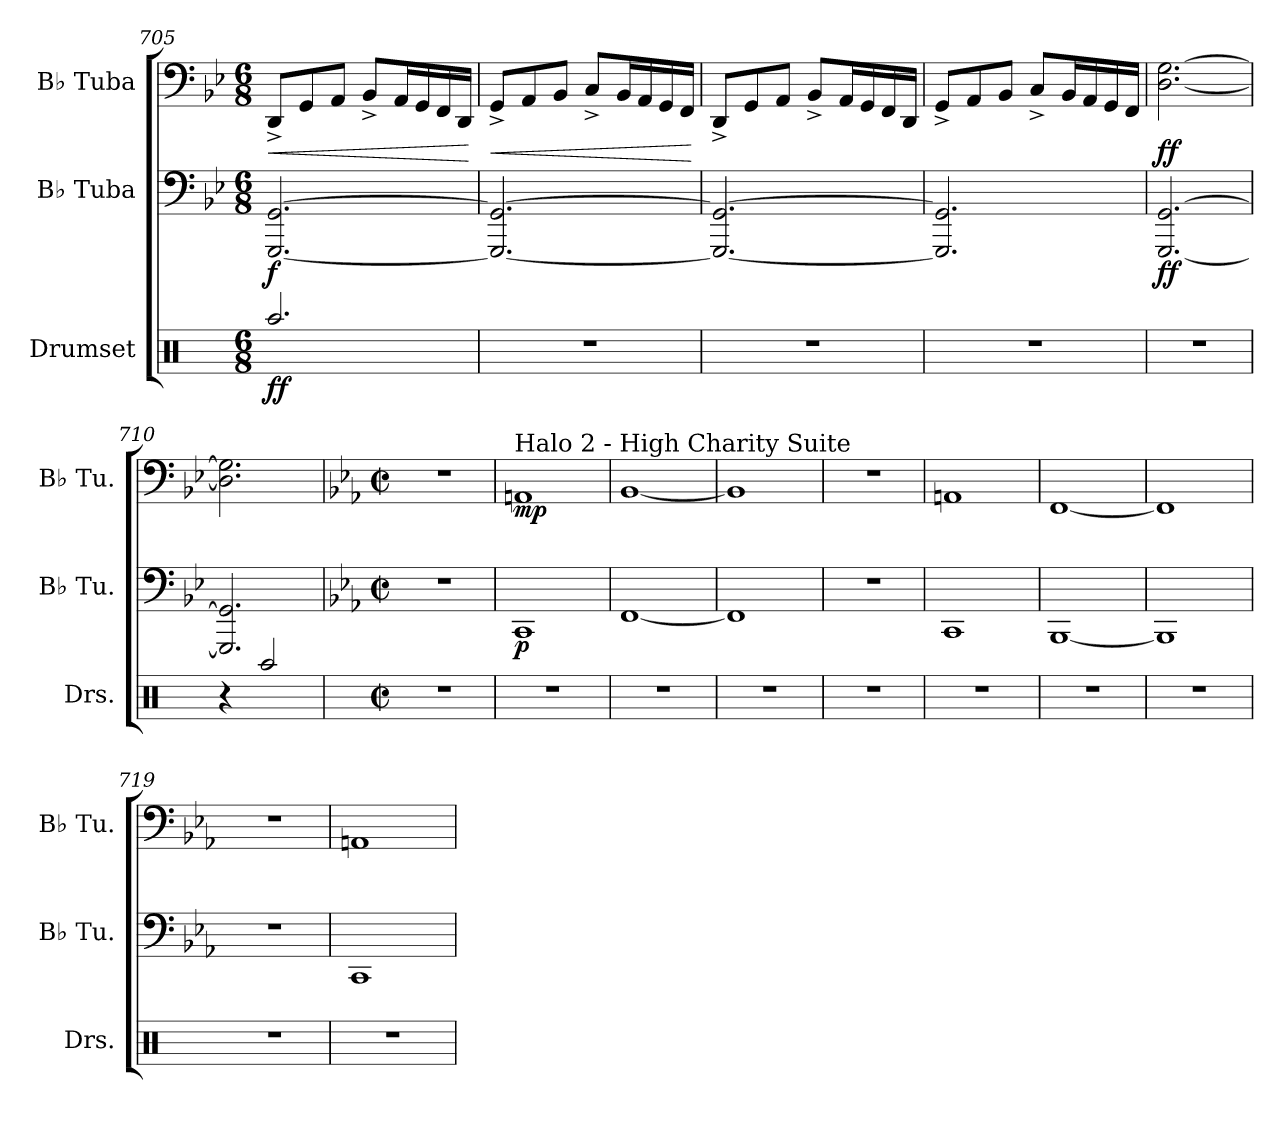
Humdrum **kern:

**kern	**dynam	**kern	**dynam	**kern	**dynam
*part3	*part3	*part2	*part2	*part1	*part1
*staff3	*staff3	*staff2	*staff2	*staff1	*staff1
*I"Drumset	*	*I"B♭ Tuba	*	*I"B♭ Tuba	*
*I'Drs.	*	*I'B♭ Tu.	*	*I'B♭ Tu.	*
*clefX	*	*clefF4	*	*clefF4	*
*k[]	*	*k[b-e-]	*	*k[b-e-]	*
*M6/8	*	*M6/8	*	*M6/8	*
=705	=705	=705	=705	=705	=705
!	!LO:DY:b	!	!LO:DY:b	!	!LO:HP:b
2.Raa/	ff	[2.GGG/ [2.GG/	f	8DD^/L	<
.	.	.	.	8GG/	.
.	.	.	.	8AA/J	.
.	.	.	.	8BB-^/L	.
.	.	.	.	16AA/L	.
.	.	.	.	16GG/	.
.	.	.	.	16FF/	.
.	.	.	.	16DD/JJ	.
.	.	.	.	.	[
!!LO:LB:g=z
=706	=706	=706	=706	=706	=706
!	!	!	!	!	!LO:HP:b
2.r	.	2.GGG/_ 2.GG/_	.	8GG^/L	<
.	.	.	.	8AA/	.
.	.	.	.	8BB-/J	.
.	.	.	.	8C^/L	.
.	.	.	.	16BB-/L	.
.	.	.	.	16AA/	.
.	.	.	.	16GG/	.
.	.	.	.	16FF/JJ	.
.	.	.	.	.	[
=707	=707	=707	=707	=707	=707
2.r	.	2.GGG/_ 2.GG/_	.	8DD^/L	.
.	.	.	.	8GG/	.
.	.	.	.	8AA/J	.
.	.	.	.	8BB-^/L	.
.	.	.	.	16AA/L	.
.	.	.	.	16GG/	.
.	.	.	.	16FF/	.
.	.	.	.	16DD/JJ	.
=708	=708	=708	=708	=708	=708
2.r	.	2.GGG/] 2.GG/]	.	8GG^/L	.
.	.	.	.	8AA/	.
.	.	.	.	8BB-/J	.
.	.	.	.	8C^/L	.
.	.	.	.	16BB-/L	.
.	.	.	.	16AA/	.
.	.	.	.	16GG/	.
.	.	.	.	16FF/JJ	.
=709	=709	=709	=709	=709	=709
!	!	!	!LO:DY:b	!	!LO:DY:b
2.r	.	[2.GGG/ [2.GG/	ff	[2.D\ [2.G\	ff
=710	=710	=710	=710	=710	=710
4r	.	2.GGG/] 2.GG/]	.	2.D\] 2.G\]	.
2Raa/	.	.	.	.	.
=711	=711	=711	=711	=711	=711
*	*	*k[b-e-a-]	*	*k[b-e-a-]	*
*M2/2	*	*M2/2	*	*M2/2	*
*met(c|)	*	*met(c|)	*	*met(c|)	*
1r	.	1r	.	1r	.
=712	=712	=712	=712	=712	=712
*	*	*	*	*MM140	*
!	!	!	!	!LO:TX:a:t=Halo 2 - High Charity Suite	!
!	!	!	!LO:DY:b	!	!LO:DY:b
1r	.	1CC	p	1AAn	mp
=713	=713	=713	=713	=713	=713
1r	.	[1FF	.	[1BB-	.
!!LO:LB:g=z
=714	=714	=714	=714	=714	=714
1r	.	1FF]	.	1BB-]	.
=715	=715	=715	=715	=715	=715
1r	.	1r	.	1r	.
=716	=716	=716	=716	=716	=716
1r	.	1CC	.	1AAn	.
=717	=717	=717	=717	=717	=717
1r	.	[1BBB-	.	[1FF	.
=718	=718	=718	=718	=718	=718
1r	.	1BBB-]	.	1FF]	.
=719	=719	=719	=719	=719	=719
1r	.	1r	.	1r	.
=720	=720	=720	=720	=720	=720
1r	.	1CC	.	1AAn	.
=	=	=	=	=	=
*-	*-	*-	*-	*-	*-
